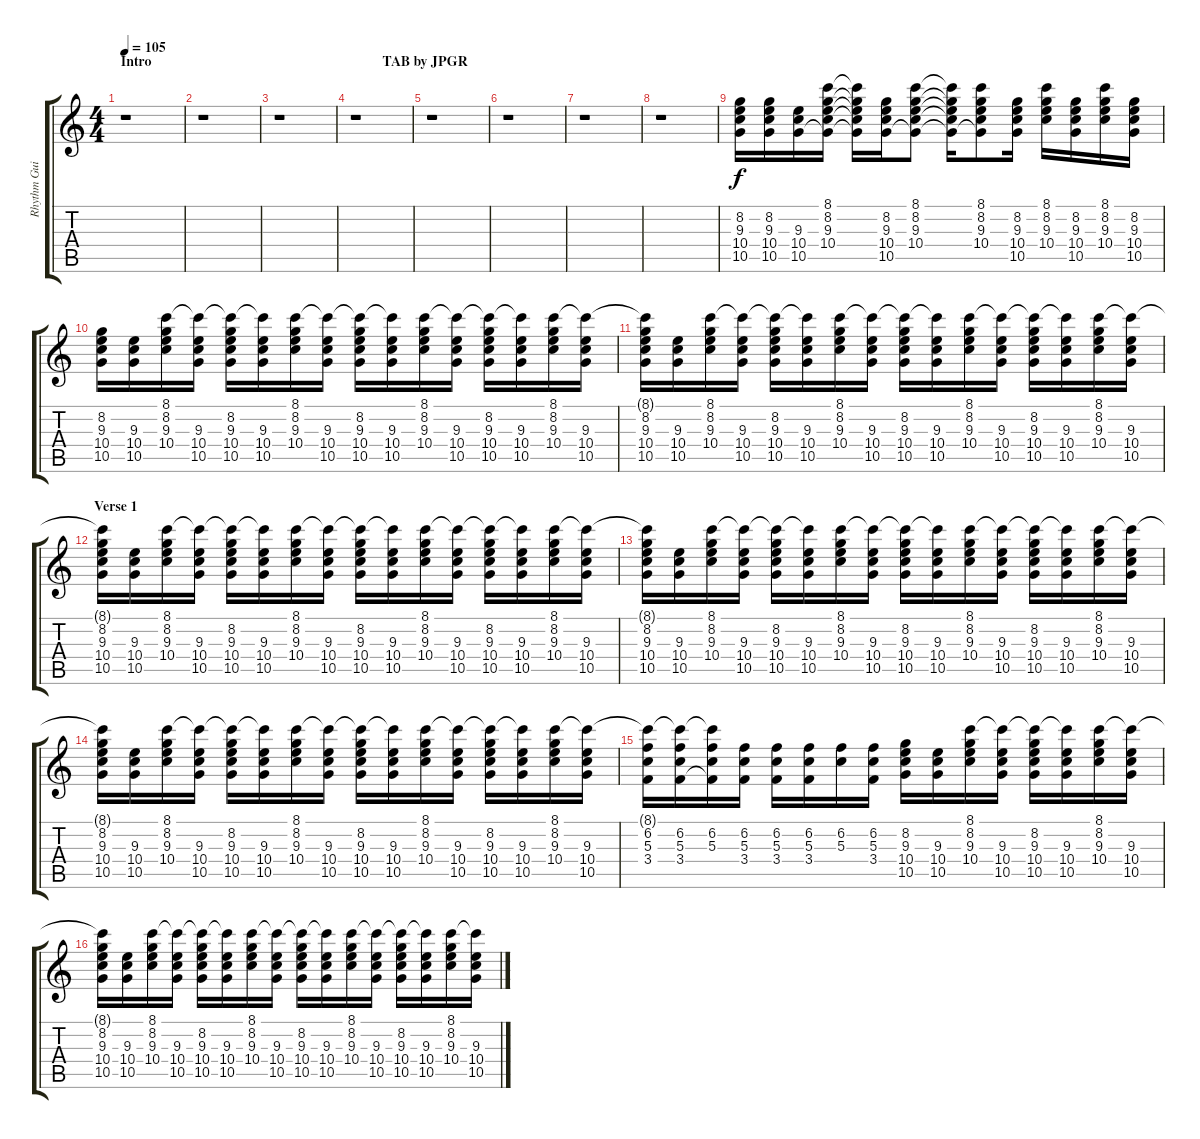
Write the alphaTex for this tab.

\track ("Rhythm Guitar" "Rhythm Gui") {instrument electricguitarclean}
\staff {score tabs}
\tuning (E4 B3 G3 D3 A2 E2) {hide}
\ts (4 4)
\section ("" "Intro                                                                  TAB by JPGR")
\tempo 105
\clef g2
\ks c
r.1{dy f instrument electricguitarclean} |
r.1 |
r.1 |
r.1 |
r.1 |
r.1 |
r.1 |
r.1 |
(8.2 9.3 10.4 10.5).16{volume 10 balance 2} (8.2 9.3 10.4 10.5).16 (9.3 10.4 10.5).16 (8.1 8.2 9.3 10.4 10.5{t}).16 (8.1{t} 8.2{t} 9.3{t} 10.4{t} 10.5{t}).16 (8.2 9.3 10.4 10.5).16 (8.1 8.2 9.3 10.4 10.5{t}).8 (8.1{t} 8.2{t} 9.3{t} 10.4{t} 10.5{t}).16 (8.1 8.2 9.3 10.4 10.5{t}).8 (8.2 9.3 10.4 10.5).16 (8.1 8.2 9.3 10.4).16 (8.2 9.3 10.4 10.5).16 (8.1 8.2 9.3 10.4).16 (8.2 9.3 10.4 10.5).16 |
(8.2 9.3 10.4 10.5).16 (9.3 10.4 10.5).16 (8.1 8.2 9.3 10.4).16 (8.1{t} 9.3 10.4 10.5).16 (8.1{t} 8.2 9.3 10.4 10.5).16 (8.1{t} 9.3 10.4 10.5).16 (8.1 8.2 9.3 10.4).16 (8.1{t} 9.3 10.4 10.5).16 (8.1{t} 8.2 9.3 10.4 10.5).16 (8.1{t} 9.3 10.4 10.5).16 (8.1 8.2 9.3 10.4).16 (8.1{t} 9.3 10.4 10.5).16 (8.1{t} 8.2 9.3 10.4 10.5).16 (8.1{t} 9.3 10.4 10.5).16 (8.1 8.2 9.3 10.4).16 (8.1{t} 9.3 10.4 10.5).16 |
(8.1{t} 8.2 9.3 10.4 10.5).16 (9.3 10.4 10.5).16 (8.1 8.2 9.3 10.4).16 (8.1{t} 9.3 10.4 10.5).16 (8.1{t} 8.2 9.3 10.4 10.5).16 (8.1{t} 9.3 10.4 10.5).16 (8.1 8.2 9.3 10.4).16 (8.1{t} 9.3 10.4 10.5).16 (8.1{t} 8.2 9.3 10.4 10.5).16 (8.1{t} 9.3 10.4 10.5).16 (8.1 8.2 9.3 10.4).16 (8.1{t} 9.3 10.4 10.5).16 (8.1{t} 8.2 9.3 10.4 10.5).16 (8.1{t} 9.3 10.4 10.5).16 (8.1 8.2 9.3 10.4).16 (8.1{t} 9.3 10.4 10.5).16 |
\section ("" "Verse 1")
(8.1{t} 8.2 9.3 10.4 10.5).16{volume 8} (9.3 10.4 10.5).16 (8.1 8.2 9.3 10.4).16 (8.1{t} 9.3 10.4 10.5).16 (8.1{t} 8.2 9.3 10.4 10.5).16 (8.1{t} 9.3 10.4 10.5).16 (8.1 8.2 9.3 10.4).16 (8.1{t} 9.3 10.4 10.5).16 (8.1{t} 8.2 9.3 10.4 10.5).16 (8.1{t} 9.3 10.4 10.5).16 (8.1 8.2 9.3 10.4).16 (8.1{t} 9.3 10.4 10.5).16 (8.1{t} 8.2 9.3 10.4 10.5).16 (8.1{t} 9.3 10.4 10.5).16 (8.1 8.2 9.3 10.4).16 (8.1{t} 9.3 10.4 10.5).16 |
(8.1{t} 8.2 9.3 10.4 10.5).16 (9.3 10.4 10.5).16 (8.1 8.2 9.3 10.4).16 (8.1{t} 9.3 10.4 10.5).16 (8.1{t} 8.2 9.3 10.4 10.5).16 (8.1{t} 9.3 10.4 10.5).16 (8.1 8.2 9.3 10.4).16 (8.1{t} 9.3 10.4 10.5).16 (8.1{t} 8.2 9.3 10.4 10.5).16 (8.1{t} 9.3 10.4 10.5).16 (8.1 8.2 9.3 10.4).16 (8.1{t} 9.3 10.4 10.5).16 (8.1{t} 8.2 9.3 10.4 10.5).16 (8.1{t} 9.3 10.4 10.5).16 (8.1 8.2 9.3 10.4).16 (8.1{t} 9.3 10.4 10.5).16 |
(8.1{t} 8.2 9.3 10.4 10.5).16 (9.3 10.4 10.5).16 (8.1 8.2 9.3 10.4).16 (8.1{t} 9.3 10.4 10.5).16 (8.1{t} 8.2 9.3 10.4 10.5).16 (8.1{t} 9.3 10.4 10.5).16 (8.1 8.2 9.3 10.4).16 (8.1{t} 9.3 10.4 10.5).16 (8.1{t} 8.2 9.3 10.4 10.5).16 (8.1{t} 9.3 10.4 10.5).16 (8.1 8.2 9.3 10.4).16 (8.1{t} 9.3 10.4 10.5).16 (8.1{t} 8.2 9.3 10.4 10.5).16 (8.1{t} 9.3 10.4 10.5).16 (8.1 8.2 9.3 10.4).16 (8.1{t} 9.3 10.4 10.5).16 |
(8.1{t} 6.2 5.3 3.4).16 (8.1{t} 6.2 5.3 3.4).16 (8.1{t} 6.2 5.3 3.4{t}).16 (6.2 5.3 3.4).16 (6.2 5.3 3.4).16 (6.2 5.3 3.4).16 (6.2 5.3).16 (6.2 5.3 3.4).16 (8.2 9.3 10.4 10.5).16 (9.3 10.4 10.5).16 (8.1 8.2 9.3 10.4).16 (8.1{t} 9.3 10.4 10.5).16 (8.1{t} 8.2 9.3 10.4 10.5).16 (8.1{t} 9.3 10.4 10.5).16 (8.1 8.2 9.3 10.4).16 (8.1{t} 9.3 10.4 10.5).16 |
(8.1{t} 8.2 9.3 10.4 10.5).16 (9.3 10.4 10.5).16 (8.1 8.2 9.3 10.4).16 (8.1{t} 9.3 10.4 10.5).16 (8.1{t} 8.2 9.3 10.4 10.5).16 (8.1{t} 9.3 10.4 10.5).16 (8.1 8.2 9.3 10.4).16 (8.1{t} 9.3 10.4 10.5).16 (8.1{t} 8.2 9.3 10.4 10.5).16 (8.1{t} 9.3 10.4 10.5).16 (8.1 8.2 9.3 10.4).16 (8.1{t} 9.3 10.4 10.5).16 (8.1{t} 8.2 9.3 10.4 10.5).16 (8.1{t} 9.3 10.4 10.5).16 (8.1 8.2 9.3 10.4).16 (8.1{t} 9.3 10.4 10.5).16
